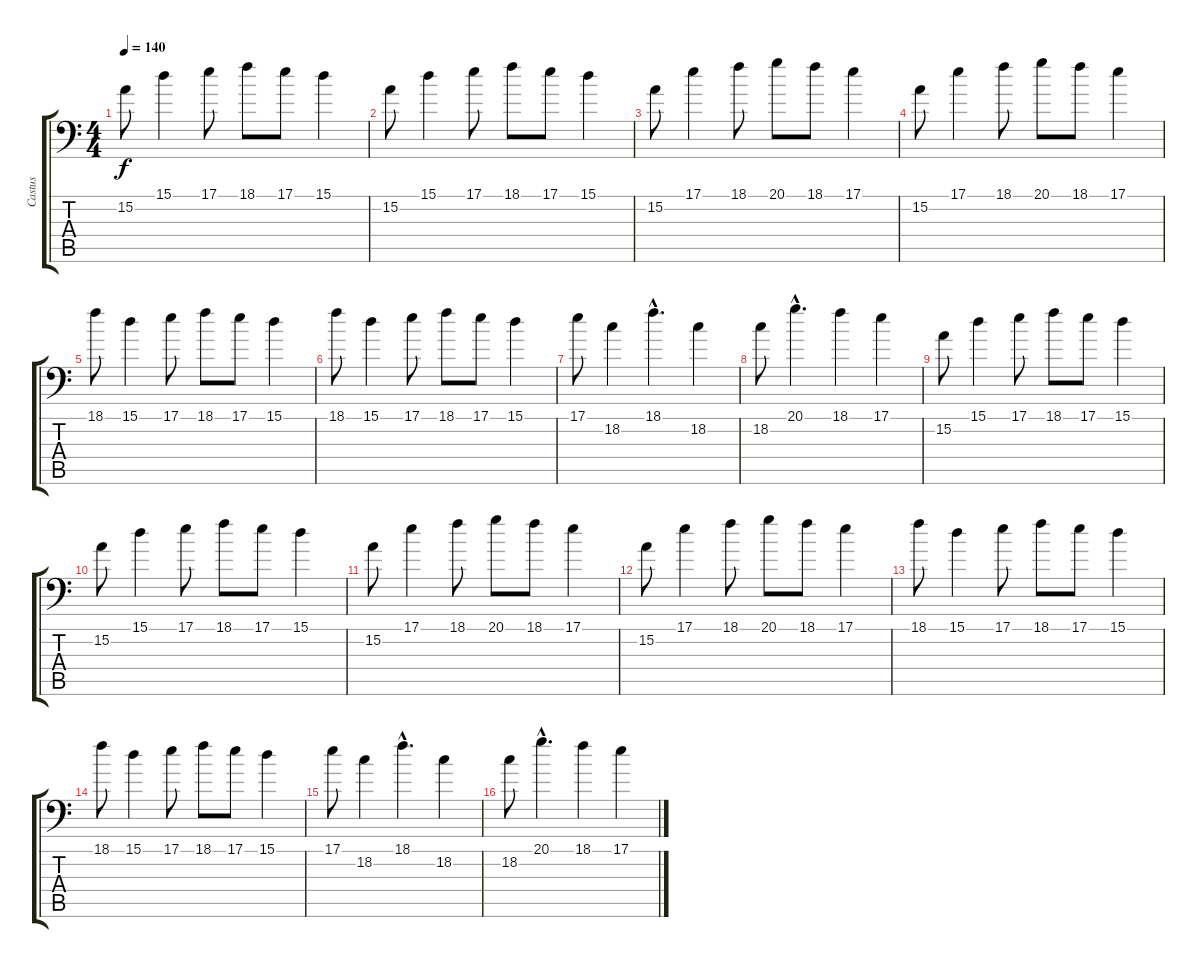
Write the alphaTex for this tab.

\track ("Castus" "Castus") {instrument bagpipe}
\staff {score tabs}
\tuning (B3 Gb3 D3 A2 E2 A1) {hide}
\ts (4 4)
\tempo 140
\clef f4
\ks c
15.2.8{dy f} 15.1.4 17.1.8 18.1.8 17.1.8 15.1.4 |
15.2.8 15.1.4 17.1.8 18.1.8 17.1.8 15.1.4 |
15.2.8 17.1.4 18.1.8 20.1.8 18.1.8 17.1.4 |
15.2.8 17.1.4 18.1.8 20.1.8 18.1.8 17.1.4 |
18.1.8 15.1.4 17.1.8 18.1.8 17.1.8 15.1.4 |
18.1.8 15.1.4 17.1.8 18.1.8 17.1.8 15.1.4 |
17.1.8 18.2.4 18.1{hac}.4{d} 18.2.4 |
18.2.8 20.1{hac}.4{d} 18.1.4 17.1.4 |
15.2.8 15.1.4 17.1.8 18.1.8 17.1.8 15.1.4 |
15.2.8 15.1.4 17.1.8 18.1.8 17.1.8 15.1.4 |
15.2.8 17.1.4 18.1.8 20.1.8 18.1.8 17.1.4 |
15.2.8 17.1.4 18.1.8 20.1.8 18.1.8 17.1.4 |
18.1.8 15.1.4 17.1.8 18.1.8 17.1.8 15.1.4 |
18.1.8 15.1.4 17.1.8 18.1.8 17.1.8 15.1.4 |
17.1.8 18.2.4 18.1{hac}.4{d} 18.2.4 |
18.2.8 20.1{hac}.4{d} 18.1.4 17.1.4
